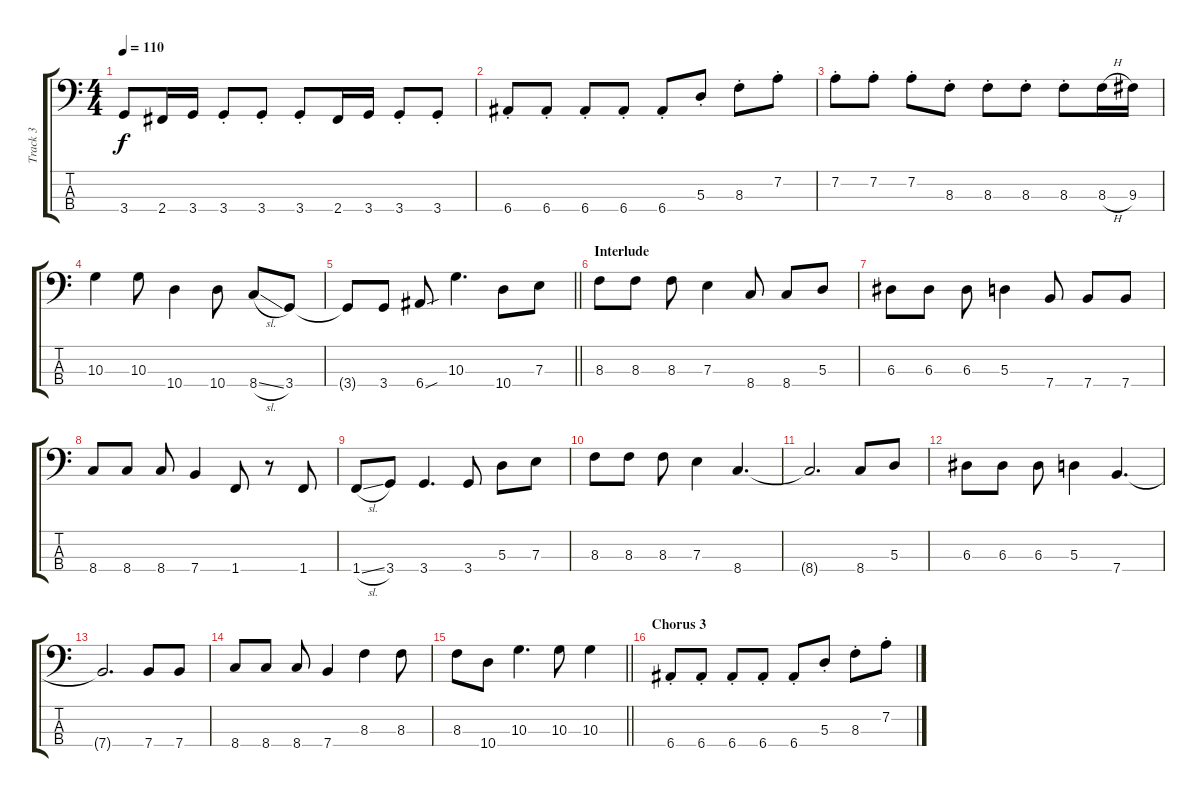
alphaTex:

\track ("Track 3" "Track 3") {instrument electricbassfinger}
\staff {score tabs}
\tuning (G2 D2 A1 E1) {hide}
\ts (4 4)
\tempo 110
\clef f4
\ks aminor
3.4{t}.8{dy f} 2.4.16 3.4.16 3.4{st}.8 3.4{st}.8 3.4{st}.8 2.4.16 3.4.16 3.4{st}.8 3.4{st}.8 |
6.4{st}.8 6.4{st}.8 6.4{st}.8 6.4{st}.8 6.4{st}.8 5.3{st}.8 8.3{st}.8 7.2{st}.8 |
7.2{st}.8 7.2{st}.8 7.2{st}.8 8.3{st}.8 8.3{st}.8 8.3{st}.8 8.3{st}.8 8.3{h}.16 9.3.16 |
10.3.4 10.3.8 10.4.4 10.4.8 8.4{sl}.8 3.4.8 |
\barLineRight lightlight
3.4{t}.8 3.4.8 6.4{sou}.8 10.3.4{d} 10.4.8 7.3.8 |
\section ("" "Interlude")
8.3.8 8.3.8 8.3.8 7.3.4 8.4.8 8.4.8 5.3.8 |
6.3.8 6.3.8 6.3.8 5.3.4 7.4.8 7.4.8 7.4.8 |
8.4.8 8.4.8 8.4.8 7.4.4 1.4.8 r.8 1.4.8 |
1.4{sl}.8 3.4.8 3.4.4{d} 3.4.8 5.3.8 7.3.8 |
8.3.8 8.3.8 8.3.8 7.3.4 8.4.4{d} |
8.4{t}.2{d} 8.4.8 5.3.8 |
6.3.8 6.3.8 6.3.8 5.3.4 7.4.4{d} |
7.4{t}.2{d} 7.4.8 7.4.8 |
8.4.8 8.4.8 8.4.8 7.4.4 8.3.4 8.3.8 |
\barLineRight lightlight
8.3.8 10.4.8 10.3.4{d} 10.3.8 10.3.4 |
\section ("" "Chorus 3")
6.4{st}.8 6.4{st}.8 6.4{st}.8 6.4{st}.8 6.4{st}.8 5.3{st}.8 8.3{st}.8 7.2{st}.8
